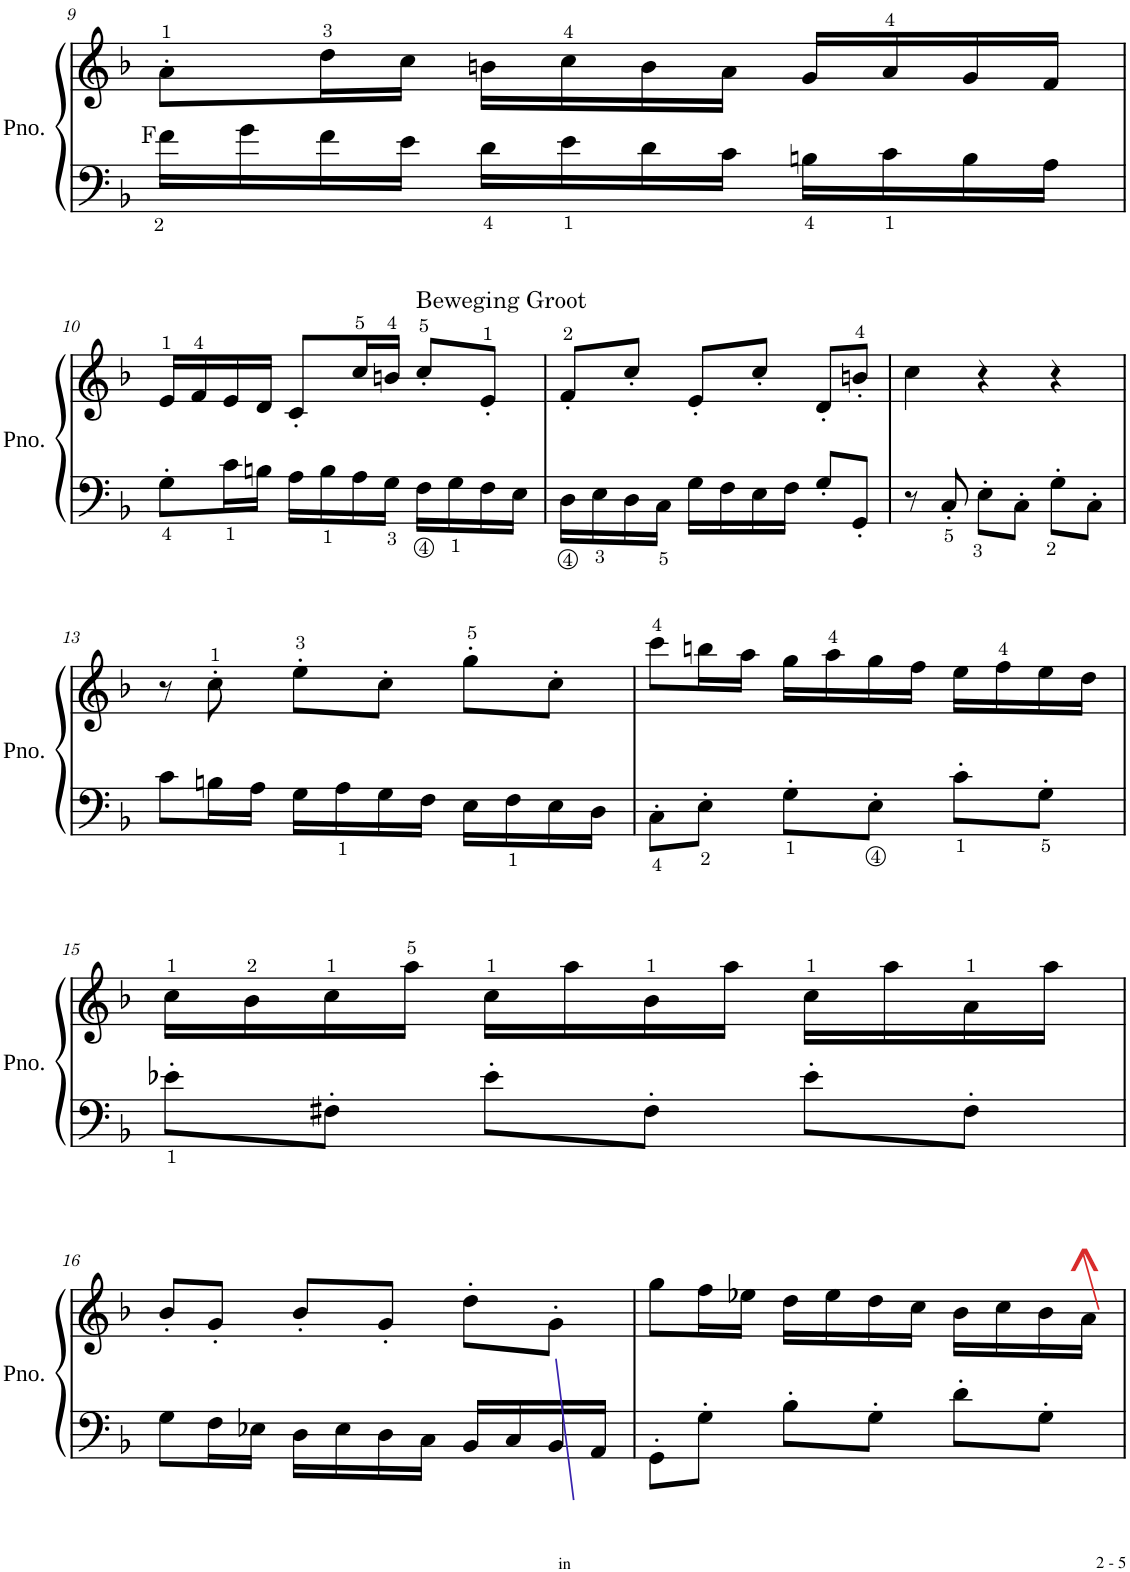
**kern	**kern
*part1	*part1
*staff2	*staff1
*I"Piano	*
*I'Pno.	*
!!LO:PB:g=z
*clefF4	*clefG2
*k[b-]	*k[b-]
*M3/4	*M3/4
=9	=9
!LO:TX:a:t=F	!
16f\LL	8a'\L
16g\	.
16f\	16dd\L
16e\JJ	16cc\JJ
16d\LL	16bn\LL
16e\	16cc\
16d\	16b\
16c\JJ	16a\JJ
16Bn\LL	16g/LL
16c\	16a/
16B\	16g/
16A\JJ	16f/JJ
!!LO:LB:g=z
=10	=10
8G'\L	16e/LL
.	16f/
16c\L	16e/
16Bn\JJ	16d/JJ
16A\LL	8c'/L
16B\	.
16A\	16cc/L
16G\JJ	16bn/JJ
!	!LO:TX:a:t=Beweging Groot
16F\LL	8cc'/L
16G\	.
16F\	8e'/J
16E\JJ	.
=11	=11
16D\LL	8f'/L
16E\	.
16D\	8cc'/J
16C\JJ	.
16G\LL	8e'/L
16F\	.
16E\	8cc'/J
16F\JJ	.
8G'/L	8d'/L
8GG'/J	8bn'/J
=12	=12
8r	4cc\
8C'/	.
8E'\L	4r
8C'\J	.
8G'\L	4r
8C'\J	.
!!LO:LB:g=z
=13	=13
8c\L	8r
16Bn\L	8cc'\
16A\JJ	.
16G\LL	8ee'\L
16A\	.
16G\	8cc'\J
16F\JJ	.
16E\LL	8gg'\L
16F\	.
16E\	8cc'\J
16D\JJ	.
=14	=14
8C'\L	8ccc\L
8E'\J	16bbn\L
.	16aa\JJ
8G'\L	16gg\LL
.	16aa\
8E'\J	16gg\
.	16ff\JJ
8c'\L	16ee\LL
.	16ff\
8G'\J	16ee\
.	16dd\JJ
!!LO:LB:g=z
=15	=15
8e-X'\L	16cc\LL
.	16b-\
8F#X'\J	16cc\
.	16aa\JJ
8e-'\L	16cc\LL
.	16aa\
8F#'\J	16b-\
.	16aa\JJ
8e-'\L	16cc\LL
.	16aa\
8F#'\J	16a\
.	16aa\JJ
!!LO:LB:g=z
=16	=16
8G\L	8b-'/L
16F\L	8g'/J
16E-X\JJ	.
16D\LL	8b-'/L
16E-\	.
16D\	8g'/J
16C\JJ	.
16BB-/LL	8dd'\L
16C/	.
16BB-/	8g'\J
16AA/JJ	.
=17	=17
8GG'\L	8gg\L
8G'\J	16ff\L
.	16ee-X\JJ
8B-'\L	16dd\LL
.	16ee-\
8G'\J	16dd\
.	16cc\JJ
8d'\L	16b-\LL
.	16cc\
8G'\J	16b-\
!	!LO:TX:a:color=#D92B2B:t=^
.	16a\JJ
=	=
*-	*-
